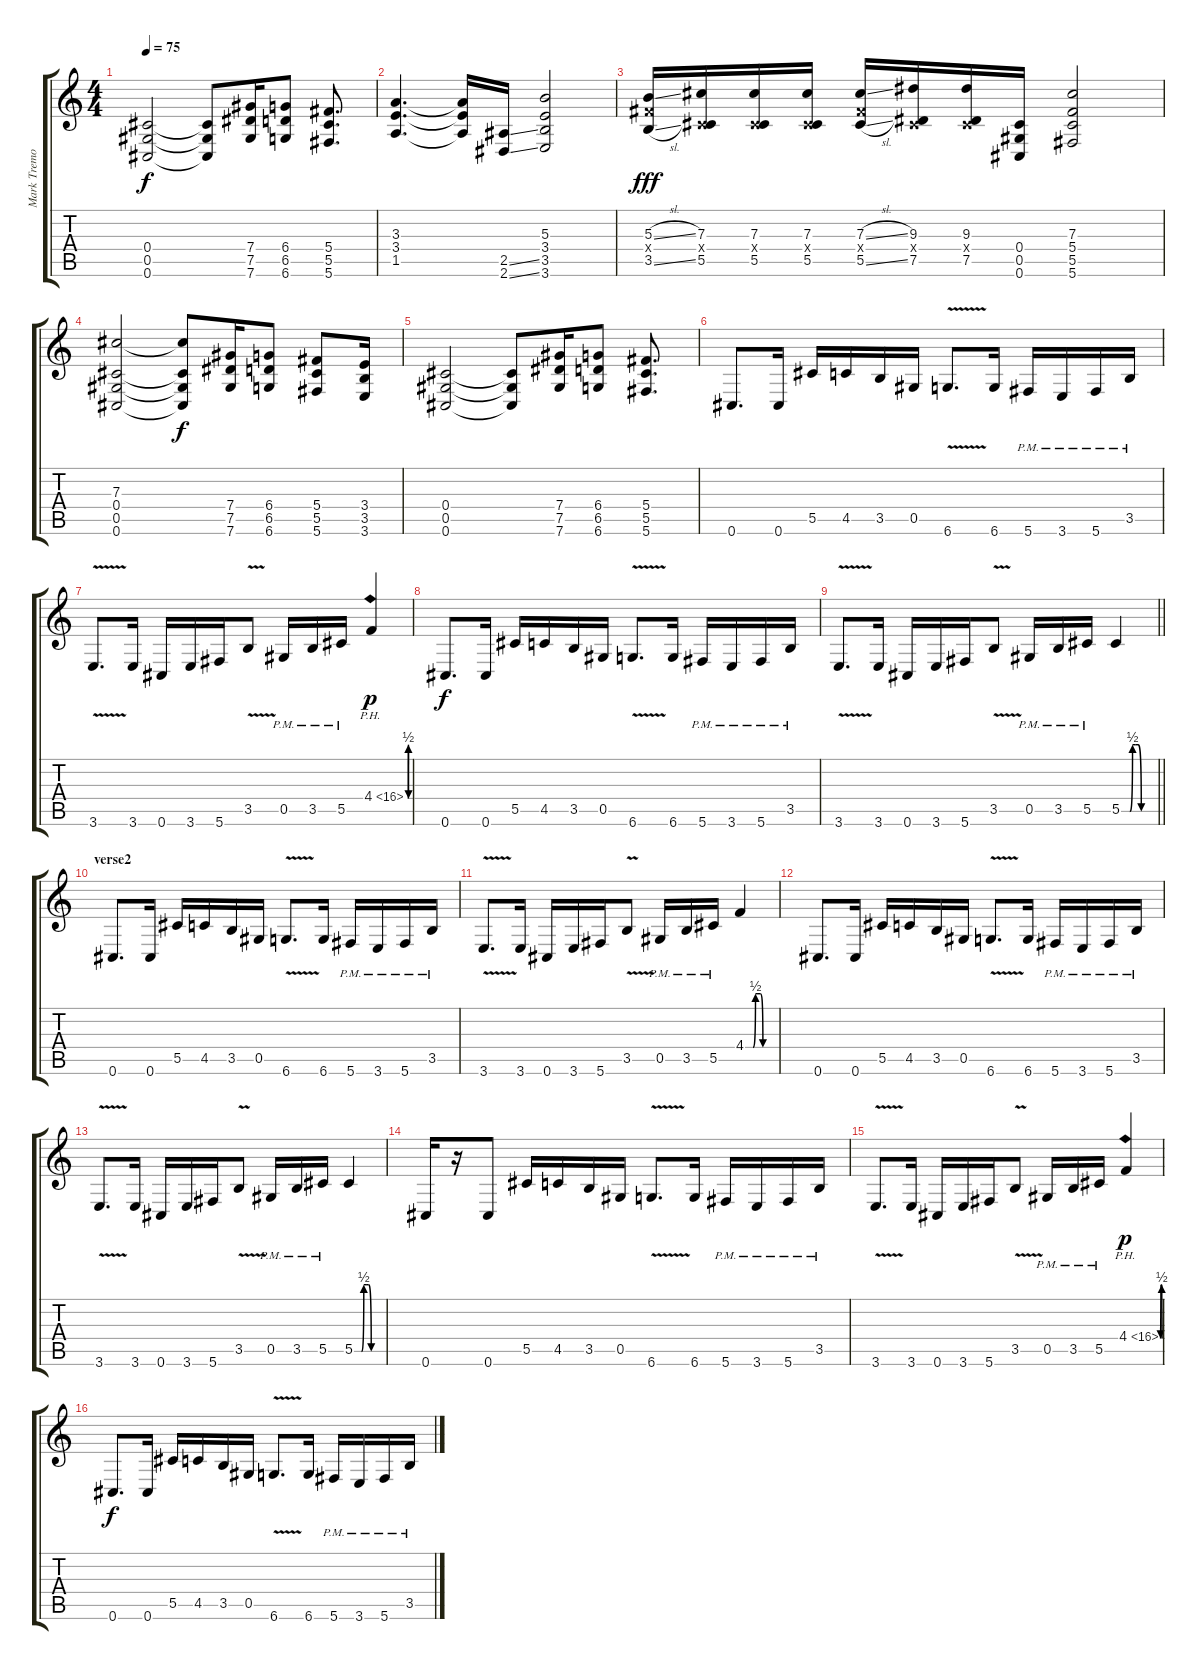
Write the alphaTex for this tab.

\track ("Mark Tremonti" "Mark Tremo") {instrument distortionguitar}
\staff {score tabs}
\tuning (Eb4 Bb3 Gb3 Db3 Ab2 Db2) {hide}
\ts (4 4)
\tempo 75
\clef g2
\ks c
(0.4 0.5 0.6).2{dy f} (0.4{t} 0.5{t} 0.6{t}).8 (7.4 7.5 7.6).16 (6.4 6.5 6.6).8 (5.4 5.5 5.6).8{d} |
(3.3 3.4 1.5).4{d} (3.3{t} 3.4{t} 1.5{t}).16 (2.5{ss} 2.6{ss}).16 (5.3 3.4 3.5 3.6).2 |
(5.3{sl} 5.4{x} 3.5{sl}).16{dy fff} (7.3 0.4{x} 5.5).16 (7.3 0.4{x} 5.5).16 (7.3 0.4{x} 5.5).16 (7.3{sl} 5.4{x} 5.5{sl}).16 (9.3 0.4{x} 7.5).16 (9.3 0.4{x} 7.5).16 (0.4 0.5 0.6).16 (7.3 5.4 5.5 5.6).2 |
(7.3 0.4 0.5 0.6).2 (7.3{t} 0.4{t} 0.5{t} 0.6{t}).8{dy f} (7.4 7.5 7.6).16 (6.4 6.5 6.6).8 (5.4 5.5 5.6).8 (3.4 3.5 3.6).16 |
(0.4 0.5 0.6).2 (0.4{t} 0.5{t} 0.6{t}).8 (7.4 7.5 7.6).16 (6.4 6.5 6.6).8 (5.4 5.5 5.6).8{d} |
0.6.8{d} 0.6.16 5.5.16 4.5.16 3.5.16 0.5.16 6.6{v}.8{d} 6.6.16 5.6{pm}.16 3.6{pm}.16 5.6{pm}.16 3.5{pm}.16 |
3.6{v}.8{d} 3.6.16 0.6.16 3.6.16 5.6.16 3.5{v}.8 0.5{pm}.16 3.5{pm}.16 5.5{pm}.16 4.4{be (custom 0 0 15 0 20 2 25 2 30 2 35 0 45 0 60 0) ph 12}.4{dy p} |
0.6.8{d dy f} 0.6.16 5.5.16 4.5.16 3.5.16 0.5.16 6.6{v}.8{d} 6.6.16 5.6{pm}.16 3.6{pm}.16 5.6{pm}.16 3.5{pm}.16 |
\barLineRight lightlight
3.6{v}.8{d} 3.6.16 0.6.16 3.6.16 5.6.16 3.5{v}.8 0.5{pm}.16 3.5{pm}.16 5.5{pm}.16 5.5{be (custom 0 0 15 0 20 2 25 2 30 2 36 0 45 0 60 0)}.4 |
\section ("" "verse2")
0.6.8{d} 0.6.16 5.5.16 4.5.16 3.5.16 0.5.16 6.6{v}.8{d} 6.6.16 5.6{pm}.16 3.6{pm}.16 5.6{pm}.16 3.5{pm}.16 |
3.6{v}.8{d} 3.6.16 0.6.16 3.6.16 5.6.16 3.5{v}.8 0.5{pm}.16 3.5{pm}.16 5.5{pm}.16 4.4{be (custom 0 0 15 0 20 2 25 2 30 2 35 0 45 0 60 0)}.4 |
0.6.8{d} 0.6.16 5.5.16 4.5.16 3.5.16 0.5.16 6.6{v}.8{d} 6.6.16 5.6{pm}.16 3.6{pm}.16 5.6{pm}.16 3.5{pm}.16 |
3.6{v}.8{d} 3.6.16 0.6.16 3.6.16 5.6.16 3.5{v}.8 0.5{pm}.16 3.5{pm}.16 5.5{pm}.16 5.5{be (custom 0 0 15 0 20 2 25 2 30 2 36 0 45 0 60 0)}.4 |
0.6.16 r.16 0.6.8 5.5.16 4.5.16 3.5.16 0.5.16 6.6{v}.8{d} 6.6.16 5.6{pm}.16 3.6{pm}.16 5.6{pm}.16 3.5{pm}.16 |
3.6{v}.8{d} 3.6.16 0.6.16 3.6.16 5.6.16 3.5{v}.8 0.5{pm}.16 3.5{pm}.16 5.5{pm}.16 4.4{be (custom 0 0 15 0 20 2 25 2 30 2 35 0 45 0 60 0) ph 12}.4{dy p} |
0.6.8{d dy f} 0.6.16 5.5.16 4.5.16 3.5.16 0.5.16 6.6{v}.8{d} 6.6.16 5.6{pm}.16 3.6{pm}.16 5.6{pm}.16 3.5{pm}.16
